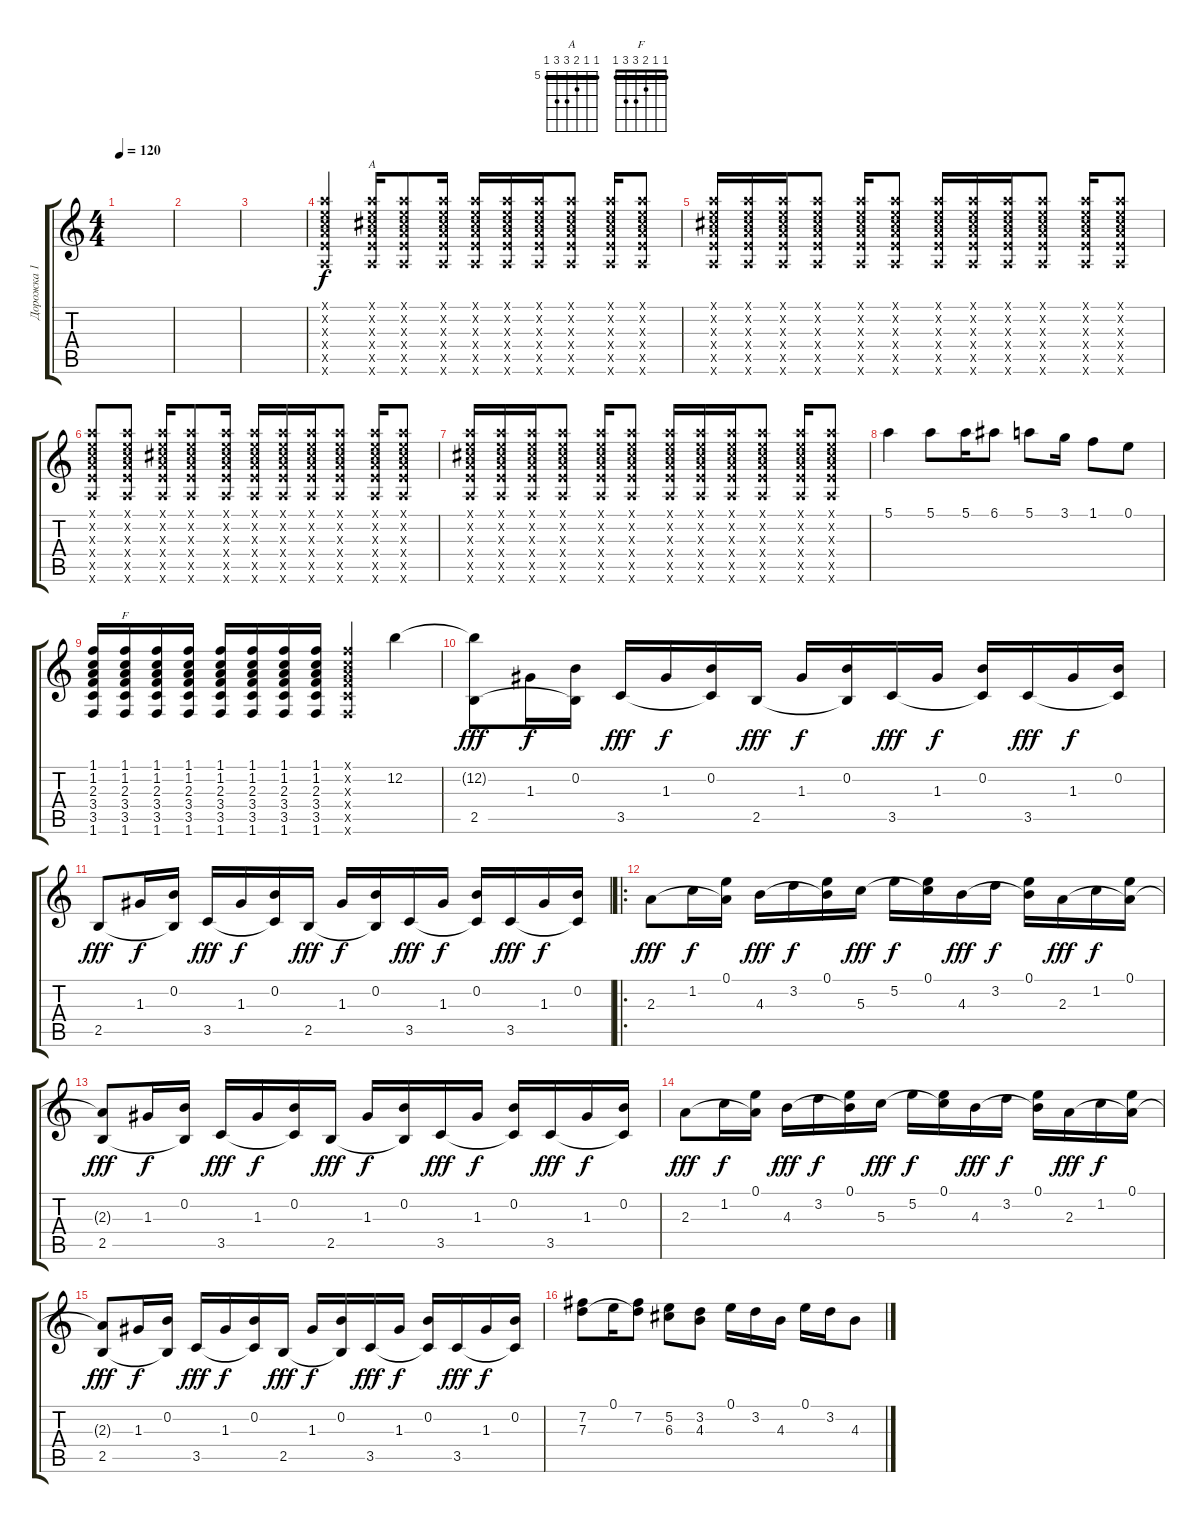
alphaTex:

\track ("Дорожка 1" "Дорожка 1") {instrument acousticguitarsteel}
\staff {score tabs}
\tuning (E4 B3 G3 D3 A2 E2) {hide}
\chord ("A" 5 5 6 7 7 5) {firstfret 5 barre 5}
\chord ("F" 1 1 2 3 3 1) {barre 1}
\ts (4 4)
\tempo 120
\clef g2
\ks c
|
|
|
(5.1{x} 5.2{x} 5.3{x} 7.4{x} 7.5{x} 5.6{x}).4 (5.1{x} 5.2{x} 6.3{x} 7.4{x} 7.5{x} 5.6{x}).16{ch "A"} (5.1{x} 5.2{x} 6.3{x} 7.4{x} 7.5{x} 5.6{x}).8 (5.1{x} 5.2{x} 6.3{x} 7.4{x} 7.5{x} 5.6{x}).16 (5.1{x} 5.2{x} 6.3{x} 7.4{x} 7.5{x} 5.6{x}).16 (5.1{x} 5.2{x} 6.3{x} 7.4{x} 7.5{x} 5.6{x}).16 (5.1{x} 5.2{x} 6.3{x} 7.4{x} 7.5{x} 5.6{x}).16 (5.1{x} 5.2{x} 6.3{x} 7.4{x} 7.5{x} 5.6{x}).8 (5.1{x} 5.2{x} 6.3{x} 7.4{x} 7.5{x} 5.6{x}).16 (5.1{x} 5.2{x} 6.3{x} 7.4{x} 7.5{x} 5.6{x}).8 |
(5.1{x} 5.2{x} 6.3{x} 7.4{x} 7.5{x} 5.6{x}).16 (5.1{x} 5.2{x} 6.3{x} 7.4{x} 7.5{x} 5.6{x}).16 (5.1{x} 5.2{x} 6.3{x} 7.4{x} 7.5{x} 5.6{x}).16 (5.1{x} 5.2{x} 6.3{x} 7.4{x} 7.5{x} 5.6{x}).8 (5.1{x} 5.2{x} 6.3{x} 7.4{x} 7.5{x} 5.6{x}).16 (5.1{x} 5.2{x} 6.3{x} 7.4{x} 7.5{x} 5.6{x}).8 (5.1{x} 5.2{x} 6.3{x} 7.4{x} 7.5{x} 5.6{x}).16 (5.1{x} 5.2{x} 6.3{x} 7.4{x} 7.5{x} 5.6{x}).16 (5.1{x} 5.2{x} 6.3{x} 7.4{x} 7.5{x} 5.6{x}).16 (5.1{x} 5.2{x} 6.3{x} 7.4{x} 7.5{x} 5.6{x}).8 (5.1{x} 5.2{x} 6.3{x} 7.4{x} 7.5{x} 5.6{x}).16 (5.1{x} 5.2{x} 6.3{x} 7.4{x} 7.5{x} 5.6{x}).8 |
(5.1{x} 5.2{x} 5.3{x} 7.4{x} 7.5{x} 5.6{x}).8 (5.1{x} 5.2{x} 5.3{x} 7.4{x} 7.5{x} 5.6{x}).8 (5.1{x} 5.2{x} 6.3{x} 7.4{x} 7.5{x} 5.6{x}).16 (5.1{x} 5.2{x} 6.3{x} 7.4{x} 7.5{x} 5.6{x}).8 (5.1{x} 5.2{x} 6.3{x} 7.4{x} 7.5{x} 5.6{x}).16 (5.1{x} 5.2{x} 6.3{x} 7.4{x} 7.5{x} 5.6{x}).16 (5.1{x} 5.2{x} 6.3{x} 7.4{x} 7.5{x} 5.6{x}).16 (5.1{x} 5.2{x} 6.3{x} 7.4{x} 7.5{x} 5.6{x}).16 (5.1{x} 5.2{x} 6.3{x} 7.4{x} 7.5{x} 5.6{x}).8 (5.1{x} 5.2{x} 6.3{x} 7.4{x} 7.5{x} 5.6{x}).16 (5.1{x} 5.2{x} 6.3{x} 7.4{x} 7.5{x} 5.6{x}).8 |
(5.1{x} 5.2{x} 6.3{x} 7.4{x} 7.5{x} 5.6{x}).16 (5.1{x} 5.2{x} 6.3{x} 7.4{x} 7.5{x} 5.6{x}).16 (5.1{x} 5.2{x} 6.3{x} 7.4{x} 7.5{x} 5.6{x}).16 (5.1{x} 5.2{x} 6.3{x} 7.4{x} 7.5{x} 5.6{x}).8 (5.1{x} 5.2{x} 6.3{x} 7.4{x} 7.5{x} 5.6{x}).16 (5.1{x} 5.2{x} 6.3{x} 7.4{x} 7.5{x} 5.6{x}).8 (5.1{x} 5.2{x} 6.3{x} 7.4{x} 7.5{x} 5.6{x}).16 (5.1{x} 5.2{x} 6.3{x} 7.4{x} 7.5{x} 5.6{x}).16 (5.1{x} 5.2{x} 6.3{x} 7.4{x} 7.5{x} 5.6{x}).16 (5.1{x} 5.2{x} 6.3{x} 7.4{x} 7.5{x} 5.6{x}).8 (5.1{x} 5.2{x} 6.3{x} 7.4{x} 7.5{x} 5.6{x}).16 (5.1{x} 5.2{x} 6.3{x} 7.4{x} 7.5{x} 5.6{x}).8 |
5.1.4 5.1.8 5.1.16 6.1.8 5.1.8 3.1.16 1.1.8 0.1.8 |
(1.1 1.2 2.3 3.4 3.5 1.6).16 (1.1 1.2 2.3 3.4 3.5 1.6).16{ch "F"} (1.1 1.2 2.3 3.4 3.5 1.6).16 (1.1 1.2 2.3 3.4 3.5 1.6).16 (1.1 1.2 2.3 3.4 3.5 1.6).16 (1.1 1.2 2.3 3.4 3.5 1.6).16 (1.1 1.2 2.3 3.4 3.5 1.6).16 (1.1 1.2 2.3 3.4 3.5 1.6).16 (1.1{x} 1.2{x} 2.3{x} 3.4{x} 3.5{x} 1.6{x}).4 12.2.4 |
(12.2{t} 2.5).8{dy fff} 1.3.16{dy f} (0.2 2.5{t}).16 3.5.16{dy fff} 1.3.16{dy f} (0.2 3.5{t}).16 2.5.16{dy fff} 1.3.16{dy f} (0.2 2.5{t}).16 3.5.16{dy fff} 1.3.16{dy f} (0.2 3.5{t}).16 3.5.16{dy fff} 1.3.16{dy f} (0.2 3.5{t}).16 |
2.5.8{dy fff} 1.3.16{dy f} (0.2 2.5{t}).16 3.5.16{dy fff} 1.3.16{dy f} (0.2 3.5{t}).16 2.5.16{dy fff} 1.3.16{dy f} (0.2 2.5{t}).16 3.5.16{dy fff} 1.3.16{dy f} (0.2 3.5{t}).16 3.5.16{dy fff} 1.3.16{dy f} (0.2 3.5{t}).16 |
\ro
2.3.8{dy fff} 1.2.16{dy f} (0.1 2.3{t}).16 4.3.16{dy fff} 3.2.16{dy f} (0.1 4.3{t}).16 5.3.16{dy fff} 5.2.16{dy f} (0.1 5.3{t}).16 4.3.16{dy fff} 3.2.16{dy f} (0.1 4.3{t}).16 2.3.16{dy fff} 1.2.16{dy f} (0.1 2.3{t}).16 |
(2.3{t} 2.5).8{dy fff} 1.3.16{dy f} (0.2 2.5{t}).16 3.5.16{dy fff} 1.3.16{dy f} (0.2 3.5{t}).16 2.5.16{dy fff} 1.3.16{dy f} (0.2 2.5{t}).16 3.5.16{dy fff} 1.3.16{dy f} (0.2 3.5{t}).16 3.5.16{dy fff} 1.3.16{dy f} (0.2 3.5{t}).16 |
2.3.8{dy fff} 1.2.16{dy f} (0.1 2.3{t}).16 4.3.16{dy fff} 3.2.16{dy f} (0.1 4.3{t}).16 5.3.16{dy fff} 5.2.16{dy f} (0.1 5.3{t}).16 4.3.16{dy fff} 3.2.16{dy f} (0.1 4.3{t}).16 2.3.16{dy fff} 1.2.16{dy f} (0.1 2.3{t}).16 |
(2.3{t} 2.5).8{dy fff} 1.3.16{dy f} (0.2 2.5{t}).16 3.5.16{dy fff} 1.3.16{dy f} (0.2 3.5{t}).16 2.5.16{dy fff} 1.3.16{dy f} (0.2 2.5{t}).16 3.5.16{dy fff} 1.3.16{dy f} (0.2 3.5{t}).16 3.5.16{dy fff} 1.3.16{dy f} (0.2 3.5{t}).16 |
(7.2 7.3).8 0.1.16 (7.2 7.3{t}).8 (5.2 6.3).8 (3.2 4.3).8 0.1.16 3.2.16 4.3.16 0.1.16 3.2.16 4.3.8
